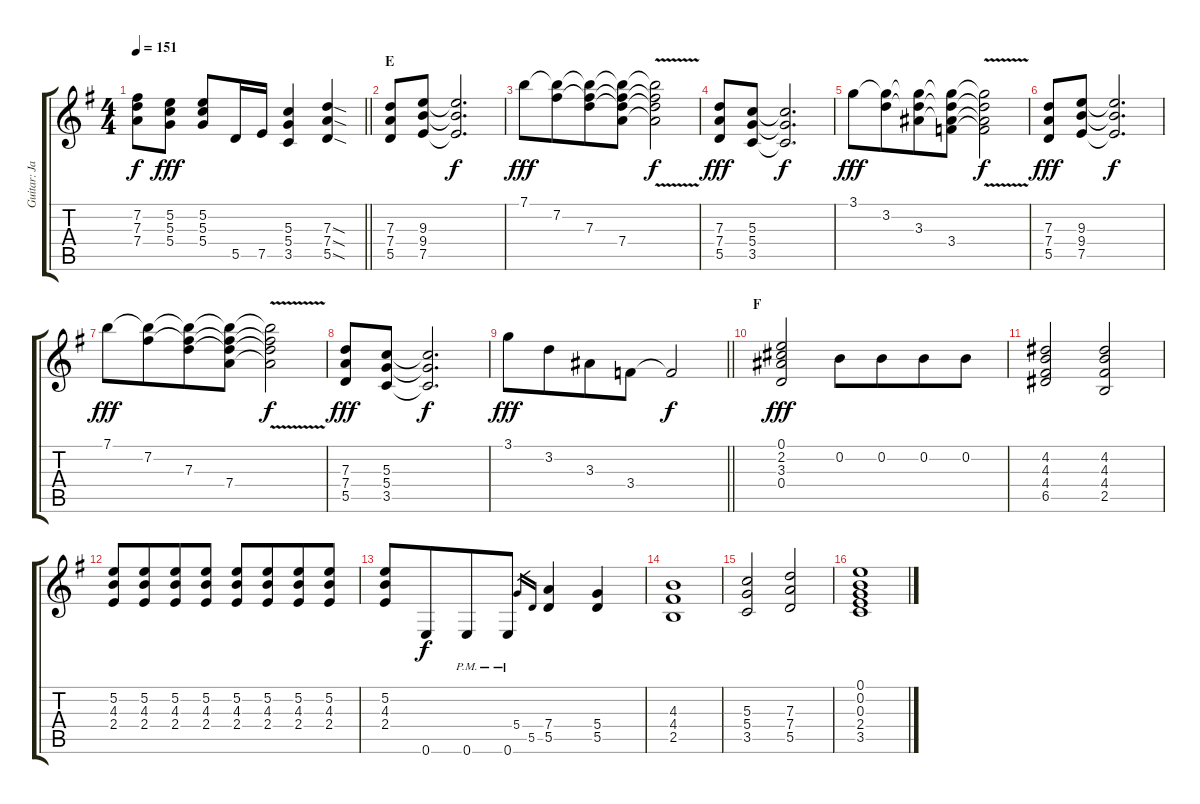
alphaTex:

\track ("Guitar: Jake II" "Guitar: Ja") {instrument distortionguitar}
\staff {score tabs}
\tuning (E4 B3 G3 D3 A2 E2) {hide}
\ts (4 4)
\tempo 151
\clef g2
\barLineRight lightlight
\ks g
(7.2{t} 7.3{t} 7.4{t}).8{dy f} (5.2 5.3 5.4).8{dy fff} (5.2 5.3 5.4).8 5.5.16 7.5.16 (5.3 5.4 3.5).4 (7.3{sod} 7.4{sod} 5.5{sod}).4 |
\section ("" "E")
(7.3 7.4 5.5).8 (9.3 9.4 7.5).8 (9.3{t} 9.4{t} 7.5{t}).2{d dy f} |
7.1.8{dy fff} (7.1{t} 7.2).8{beam merge} (7.1{t} 7.2{t} 7.3).8 (7.1{t} 7.2{t} 7.3{t} 7.4).8 (7.1{v t} 7.2{v t} 7.3{v t} 7.4{v t}).2{dy f} |
(7.3 7.4 5.5).8{dy fff} (5.3 5.4 3.5).8 (5.3{t} 5.4{t} 3.5{t}).2{d dy f} |
3.1.8{dy fff} (3.1{t} 3.2).8{beam merge} (3.1{t} 3.2{t} 3.3).8 (3.1{t} 3.2{t} 3.3{t} 3.4).8 (3.1{v t} 3.2{v t} 3.3{v t} 3.4{v t}).2{dy f} |
(7.3 7.4 5.5).8{dy fff} (9.3 9.4 7.5).8 (9.3{t} 9.4{t} 7.5{t}).2{d dy f} |
7.1.8{dy fff} (7.1{t} 7.2).8{beam merge} (7.1{t} 7.2{t} 7.3).8 (7.1{t} 7.2{t} 7.3{t} 7.4).8 (7.1{v t} 7.2{v t} 7.3{v t} 7.4{v t}).2{dy f} |
(7.3 7.4 5.5).8{dy fff} (5.3 5.4 3.5).8 (5.3{t} 5.4{t} 3.5{t}).2{d dy f} |
\barLineRight lightlight
3.1.8{dy fff} 3.2.8{beam merge} 3.3.8 3.4.8 3.4{t}.2{dy f} |
\section ("" "F")
(0.1 2.2 3.3 0.4).2{dy fff} 0.2.8 0.2.8{beam merge} 0.2.8 0.2.8 |
(4.2 4.3 4.4 6.5).2 (4.2 4.3 4.4 2.5).2 |
(5.2 4.3 2.4).8 (5.2 4.3 2.4).8{beam merge} (5.2 4.3 2.4).8 (5.2 4.3 2.4).8 (5.2 4.3 2.4).8 (5.2 4.3 2.4).8{beam merge} (5.2 4.3 2.4).8 (5.2 4.3 2.4).8 |
(5.2 4.3 2.4).8 0.6.8{dy f beam merge} 0.6{pm}.8 0.6{pm}.8 5.4.16{gr} 5.5.16{gr} (7.4 5.5).4 (5.4 5.5).4 |
(4.3 4.4 2.5).1 |
(5.3 5.4 3.5).2 (7.3 7.4 5.5).2 |
(0.1 0.2 0.3 2.4 3.5).1
